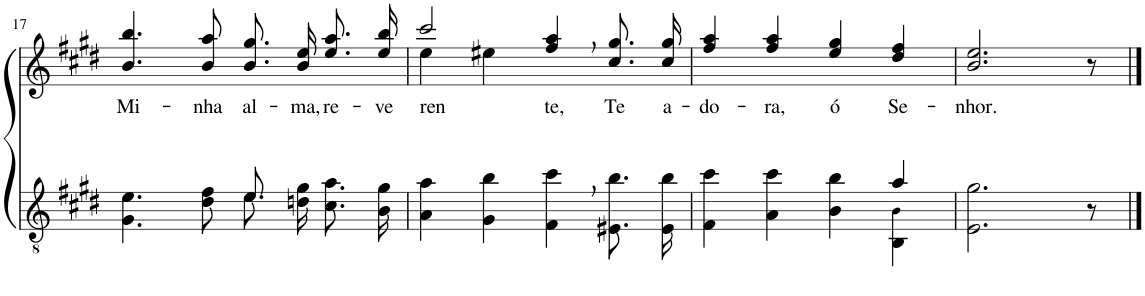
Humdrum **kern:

**kern	**kern	**text
*part2	*part1	*part1
*staff2	*staff1	*staff1
*I"Parte III e IV	*I"Parte I e II	*
!!LO:PB:g=z
*clefGv2	*clefG2	*
*Trd5c9	*Trd5c9	*
*k[f#c#g#d#]	*k[f#c#g#d#]	*
*M4/4	*M4/4	*
=17	=17	=17
*^	*	*
!	!	!	!LO:LY:b
2ryy	4.G#\ 4.e\	4.b/ 4.bb/	Mi-
!	!	!	!LO:LY:b
.	8d#\ 8f#\	8b/ 8aa/	-nha
!	!	!	!LO:LY:b
8.e/	8.e\L	8.b\ 8.gg#\L	al-
!	!	!	!LO:LY:b
4ryy	16dn\ 16g#\Jk	16b\ 16ee\Jk	-ma,
!	!	!	!LO:LY:b
.	8.c#\ 8.a\L	8.ee\ 8.aa\L	re-
!	!	!	!LO:LY:b
16ryy	16B\ 16g#\Jk	16ee\ 16bb\Jk	-ve-
=18	=18	=18	=18
*	*	*^	*
!	!	!	!	!LO:LY:b
*v	*v	*	*	*
4A\ 4a\	2ccc#/	4ee\	-ren-
4G#\ 4b\	.	4ee#X\	.
!	!	!	!LO:LY:b
4F#\, 4cc#\,	4ff#/, 4aa/,	2ryy	-te,
!	!	!	!LO:LY:b
8.E#X\ 8.b\L	8.cc#\ 8.gg#\L	.	Te
!	!	!	!LO:LY:b
16E#\ 16b\Jk	16cc#\ 16gg#\Jk	.	a-
*	*v	*v	*
=19	=19	=19
*^	*	*
!	!	!	!LO:LY:b
2.ryy	4F#\ 4cc#\	4ff#/ 4aa/	-do-
!	!	!	!LO:LY:b
.	4A\ 4cc#\	4ff#/ 4aa/	-ra,
!	!	!	!LO:LY:b
.	4B\ 4b\	4ee/ 4gg#/	ó
!	!	!	!LO:LY:b
4a/	4BB\ 4B!\	4dd#/ 4ff#/	Se-
=20	=20	=20	=20
!	!	!	!LO:LY:b
*v	*v	*	*
2.E\ 2.g#\	2.b/ 2.ee/	-nhor.
8r	8r	.
==	==	==
*-	*-	*-
